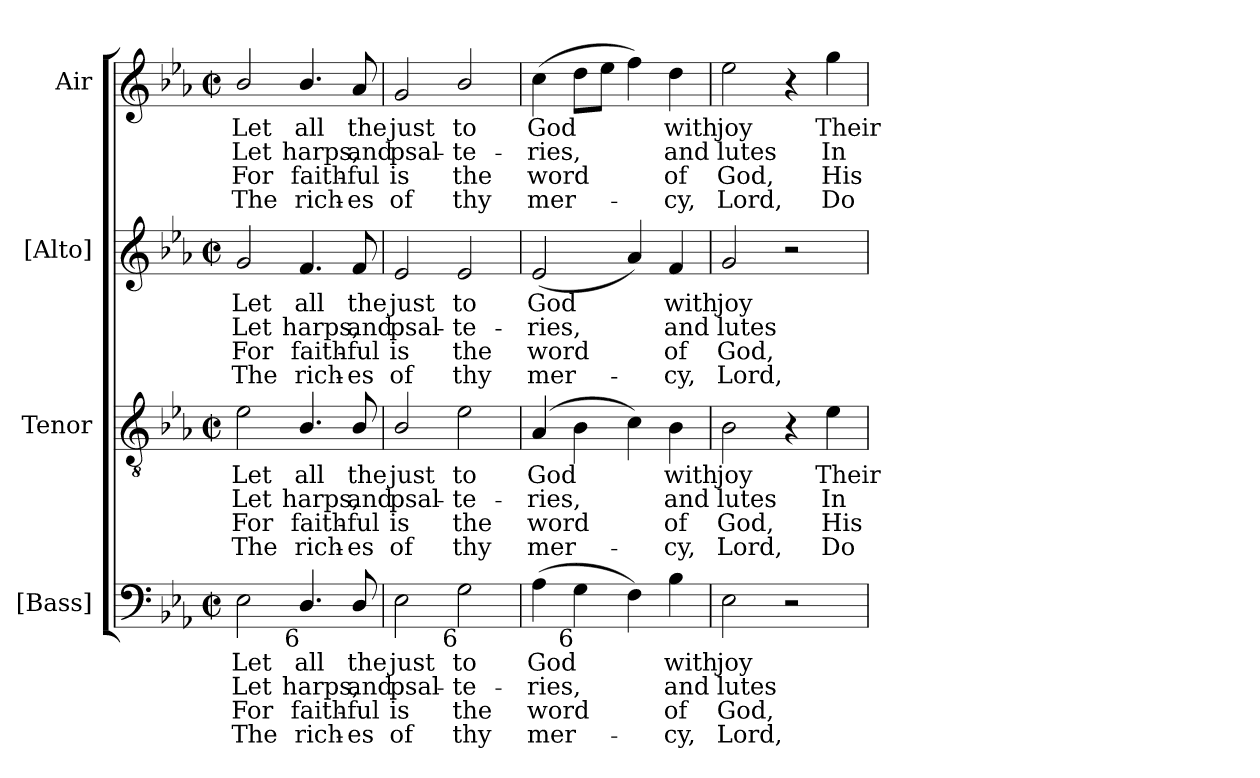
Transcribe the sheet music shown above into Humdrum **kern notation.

**kern	**text	**text	**text	**text	**kern	**text	**text	**text	**text	**kern	**text	**text	**text	**text	**kern	**text	**text	**text	**text
*part4	*part4	*part4	*part4	*part4	*part3	*part3	*part3	*part3	*part3	*part2	*part2	*part2	*part2	*part2	*part1	*part1	*part1	*part1	*part1
*staff4	*staff4	*staff4	*staff4	*staff4	*staff3	*staff3	*staff3	*staff3	*staff3	*staff2	*staff2	*staff2	*staff2	*staff2	*staff1	*staff1	*staff1	*staff1	*staff1
*I"[Bass]	*	*	*	*	*I"Tenor	*	*	*	*	*I"[Alto]	*	*	*	*	*I"Air	*	*	*	*
*I'B.	*	*	*	*	*I'T.	*	*	*	*	*I'A.	*	*	*	*	*	*	*	*	*
!!LO:PB:g=z
*clefF4	*	*	*	*	*clefGv2	*	*	*	*	*clefG2	*	*	*	*	*clefG2	*	*	*	*
*	*	*	*	*	*ITrd7c12	*	*	*	*	*	*	*	*	*	*	*	*	*	*
*k[b-e-a-]	*	*	*	*	*k[b-e-a-]	*	*	*	*	*k[b-e-a-]	*	*	*	*	*k[b-e-a-]	*	*	*	*
*E-:	*	*	*	*	*E-:	*	*	*	*	*E-:	*	*	*	*	*E-:	*	*	*	*
*M2/2	*	*	*	*	*M2/2	*	*	*	*	*M2/2	*	*	*	*	*M2/2	*	*	*	*
*met(c|)	*	*	*	*	*met(c|)	*	*	*	*	*met(c|)	*	*	*	*	*met(c|)	*	*	*	*
=1	=1	=1	=1	=1	=1	=1	=1	=1	=1	=1	=1	=1	=1	=1	=1	=1	=1	=1	=1
!	!LO:LY:b:color=#000000	!LO:LY:b:color=#000000	!LO:LY:b:color=#000000	!LO:LY:b:color=#000000	!	!	!	!	!	!	!	!	!	!	!	!	!	!	!
!	!	!	!	!	!	!LO:LY:b:color=#000000	!LO:LY:b:color=#000000	!LO:LY:b:color=#000000	!LO:LY:b:color=#000000	!	!	!	!	!	!	!	!	!	!
!	!	!	!	!	!	!	!	!	!	!	!LO:LY:b:color=#000000	!LO:LY:b:color=#000000	!LO:LY:b:color=#000000	!LO:LY:b:color=#000000	!	!	!	!	!
!	!	!	!	!	!	!	!	!	!	!	!	!	!	!	!	!LO:LY:b:color=#000000	!LO:LY:b:color=#000000	!LO:LY:b:color=#000000	!LO:LY:b:color=#000000
2E-i\	Let	Let	For	The	2E-i\	Let	Let	For	The	2gi/	Let	Let	For	The	2b-i/	Let	Let	For	The
!	!LO:LY:b:color=#000000	!LO:LY:b:color=#000000	!LO:LY:b:color=#000000	!LO:LY:b:color=#000000	!	!	!	!	!	!	!	!	!	!	!	!	!	!	!
!	!	!	!	!	!	!LO:LY:b:color=#000000	!LO:LY:b:color=#000000	!LO:LY:b:color=#000000	!LO:LY:b:color=#000000	!	!	!	!	!	!	!	!	!	!
!	!	!	!	!	!	!	!	!	!	!	!LO:LY:b:color=#000000	!LO:LY:b:color=#000000	!LO:LY:b:color=#000000	!LO:LY:b:color=#000000	!	!	!	!	!
!LO:TX:b:rj:t=6	!	!	!	!	!	!	!	!	!	!	!	!	!	!	!	!	!	!	!
!	!	!	!	!	!	!	!	!	!	!	!	!	!	!	!	!LO:LY:b:color=#000000	!LO:LY:b:color=#000000	!LO:LY:b:color=#000000	!LO:LY:b:color=#000000
4.Di/	all	harps,	faith-	-rich-	4.BB-i/	all	harps,	faith-	-rich-	4.fi/	all	harps,	faith-	-rich-	4.b-i/	all	harps,	faith-	-rich-
!	!LO:LY:b:color=#000000	!LO:LY:b:color=#000000	!LO:LY:b:color=#000000	!LO:LY:b:color=#000000	!	!	!	!	!	!	!	!	!	!	!	!	!	!	!
!	!	!	!	!	!	!LO:LY:b:color=#000000	!LO:LY:b:color=#000000	!LO:LY:b:color=#000000	!LO:LY:b:color=#000000	!	!	!	!	!	!	!	!	!	!
!	!	!	!	!	!	!	!	!	!	!	!LO:LY:b:color=#000000	!LO:LY:b:color=#000000	!LO:LY:b:color=#000000	!LO:LY:b:color=#000000	!	!	!	!	!
!	!	!	!	!	!	!	!	!	!	!	!	!	!	!	!	!LO:LY:b:color=#000000	!LO:LY:b:color=#000000	!LO:LY:b:color=#000000	!LO:LY:b:color=#000000
8Di/	the	and	-ful	es	8BB-i/	the	and	-ful	es	8fi/	the	and	-ful	es	8a-i/	the	and	-ful	es
=2	=2	=2	=2	=2	=2	=2	=2	=2	=2	=2	=2	=2	=2	=2	=2	=2	=2	=2	=2
!	!LO:LY:b:color=#000000	!LO:LY:b:color=#000000	!LO:LY:b:color=#000000	!LO:LY:b:color=#000000	!	!	!	!	!	!	!	!	!	!	!	!	!	!	!
!	!	!	!	!	!	!LO:LY:b:color=#000000	!LO:LY:b:color=#000000	!LO:LY:b:color=#000000	!LO:LY:b:color=#000000	!	!	!	!	!	!	!	!	!	!
!	!	!	!	!	!	!	!	!	!	!	!LO:LY:b:color=#000000	!LO:LY:b:color=#000000	!LO:LY:b:color=#000000	!LO:LY:b:color=#000000	!	!	!	!	!
!	!	!	!	!	!	!	!	!	!	!	!	!	!	!	!	!LO:LY:b:color=#000000	!LO:LY:b:color=#000000	!LO:LY:b:color=#000000	!LO:LY:b:color=#000000
2E-i\	just	psal-	is	of	2BB-i/	just	psal-	is	of	2e-i/	just	psal-	is	of	2gi/	just	psal-	is	of
!	!LO:LY:b:color=#000000	!LO:LY:b:color=#000000	!LO:LY:b:color=#000000	!LO:LY:b:color=#000000	!	!	!	!	!	!	!	!	!	!	!	!	!	!	!
!	!	!	!	!	!	!LO:LY:b:color=#000000	!LO:LY:b:color=#000000	!LO:LY:b:color=#000000	!LO:LY:b:color=#000000	!	!	!	!	!	!	!	!	!	!
!	!	!	!	!	!	!	!	!	!	!	!LO:LY:b:color=#000000	!LO:LY:b:color=#000000	!LO:LY:b:color=#000000	!LO:LY:b:color=#000000	!	!	!	!	!
!LO:TX:b:rj:t=6	!	!	!	!	!	!	!	!	!	!	!	!	!	!	!	!	!	!	!
!	!	!	!	!	!	!	!	!	!	!	!	!	!	!	!	!LO:LY:b:color=#000000	!LO:LY:b:color=#000000	!LO:LY:b:color=#000000	!LO:LY:b:color=#000000
2Gi\	to	-te-	the	thy	2E-i\	to	-te-	the	thy	2e-i/	to	-te-	the	thy	2b-i/	to	-te-	the	thy
=3	=3	=3	=3	=3	=3	=3	=3	=3	=3	=3	=3	=3	=3	=3	=3	=3	=3	=3	=3
!	!LO:LY:b:color=#000000	!LO:LY:b:color=#000000	!LO:LY:b:color=#000000	!LO:LY:b:color=#000000	!	!	!	!	!	!	!	!	!	!	!	!	!	!	!
!	!	!	!	!	!	!LO:LY:b:color=#000000	!LO:LY:b:color=#000000	!LO:LY:b:color=#000000	!LO:LY:b:color=#000000	!	!	!	!	!	!	!	!	!	!
!	!	!	!	!	!	!	!	!	!	!	!LO:LY:b:color=#000000	!LO:LY:b:color=#000000	!LO:LY:b:color=#000000	!LO:LY:b:color=#000000	!	!	!	!	!
!	!	!	!	!	!	!	!	!	!	!	!	!	!	!	!	!LO:LY:b:color=#000000	!LO:LY:b:color=#000000	!LO:LY:b:color=#000000	!LO:LY:b:color=#000000
(4A-i\	God	-ries,	word	mer-	(4AA-i/	God	-ries,	word	mer-	(2e-i/	God	-ries,	word	mer-	(4cci\	God	-ries,	word	mer-
!LO:TX:b:rj:t=6	!	!	!	!	!	!	!	!	!	!	!	!	!	!	!	!	!	!	!
4Gi\	.	.	.	.	4BB-i\	.	.	.	.	.	.	.	.	.	8ddi\L	.	.	.	.
.	.	.	.	.	.	.	.	.	.	.	.	.	.	.	8ee-i\J	.	.	.	.
4Fi\)	.	.	.	.	4Ci\)	.	.	.	.	4a-i/)	.	.	.	.	4ffi\)	.	.	.	.
!	!LO:LY:b:color=#000000	!LO:LY:b:color=#000000	!LO:LY:b:color=#000000	!LO:LY:b:color=#000000	!	!	!	!	!	!	!	!	!	!	!	!	!	!	!
!	!	!	!	!	!	!LO:LY:b:color=#000000	!LO:LY:b:color=#000000	!LO:LY:b:color=#000000	!LO:LY:b:color=#000000	!	!	!	!	!	!	!	!	!	!
!	!	!	!	!	!	!	!	!	!	!	!LO:LY:b:color=#000000	!LO:LY:b:color=#000000	!LO:LY:b:color=#000000	!LO:LY:b:color=#000000	!	!	!	!	!
!	!	!	!	!	!	!	!	!	!	!	!	!	!	!	!	!LO:LY:b:color=#000000	!LO:LY:b:color=#000000	!LO:LY:b:color=#000000	!LO:LY:b:color=#000000
4B-i\	with	and	-of	cy,	4BB-i\	with	and	-of	cy,	4fi/	with	and	-of	cy,	4ddi\	with	and	-of	cy,
=4	=4	=4	=4	=4	=4	=4	=4	=4	=4	=4	=4	=4	=4	=4	=4	=4	=4	=4	=4
!	!LO:LY:b:color=#000000	!LO:LY:b:color=#000000	!LO:LY:b:color=#000000	!LO:LY:b:color=#000000	!	!	!	!	!	!	!	!	!	!	!	!	!	!	!
!	!	!	!	!	!	!LO:LY:b:color=#000000	!LO:LY:b:color=#000000	!LO:LY:b:color=#000000	!LO:LY:b:color=#000000	!	!	!	!	!	!	!	!	!	!
!	!	!	!	!	!	!	!	!	!	!	!LO:LY:b:color=#000000	!LO:LY:b:color=#000000	!LO:LY:b:color=#000000	!LO:LY:b:color=#000000	!	!	!	!	!
!	!	!	!	!	!	!	!	!	!	!	!	!	!	!	!	!LO:LY:b:color=#000000	!LO:LY:b:color=#000000	!LO:LY:b:color=#000000	!LO:LY:b:color=#000000
2E-i\	joy	lutes	God,	Lord,	2BB-i\	joy	lutes	God,	Lord,	2gi/	joy	lutes	God,	Lord,	2ee-i\	joy	lutes	God,	Lord,
2r	.	.	.	.	4r	.	.	.	.	2r	.	.	.	.	4r	.	.	.	.
!	!	!	!	!	!	!LO:LY:b:color=#000000	!LO:LY:b:color=#000000	!LO:LY:b:color=#000000	!LO:LY:b:color=#000000	!	!	!	!	!	!	!	!	!	!
!	!	!	!	!	!	!	!	!	!	!	!	!	!	!	!	!LO:LY:b:color=#000000	!LO:LY:b:color=#000000	!LO:LY:b:color=#000000	!LO:LY:b:color=#000000
.	.	.	.	.	4E-i\	Their	In	His	Do	.	.	.	.	.	4ggi\	Their	In	His	Do
=	=	=	=	=	=	=	=	=	=	=	=	=	=	=	=	=	=	=	=
*-	*-	*-	*-	*-	*-	*-	*-	*-	*-	*-	*-	*-	*-	*-	*-	*-	*-	*-	*-
